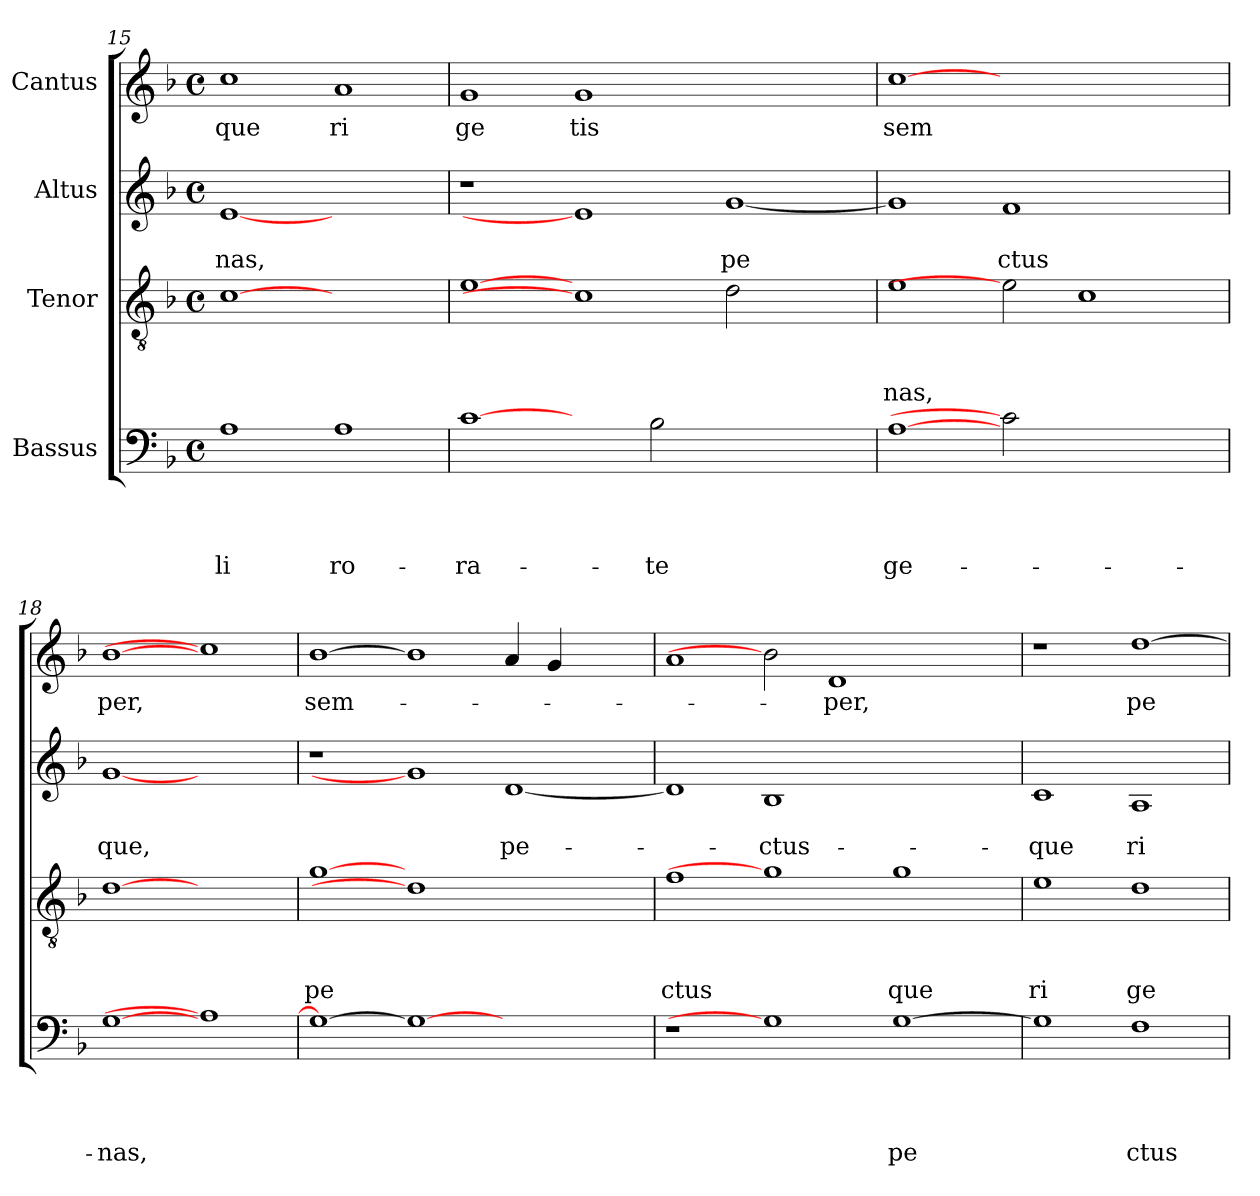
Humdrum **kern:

**kern	**text	**text	**text	**text	**kern	**text	**text	**text	**kern	**text	**text	**kern	**text
*part4	*part4	*part4	*part4	*part4	*part3	*part3	*part3	*part3	*part2	*part2	*part2	*part1	*part1
*staff4	*staff4	*staff4	*staff4	*staff4	*staff3	*staff3	*staff3	*staff3	*staff2	*staff2	*staff2	*staff1	*staff1
*I"Bassus	*	*	*	*	*I"Tenor	*	*	*	*I"Altus	*	*	*I"Cantus	*
*clefF4	*	*	*	*	*clefGv2	*	*	*	*clefG2	*	*	*clefG2	*
*k[b-]	*	*	*	*	*k[b-]	*	*	*	*k[b-]	*	*	*k[b-]	*
*F:	*	*	*	*	*F:	*	*	*	*F:	*	*	*F:	*
*M4/4	*	*	*	*	*M4/4	*	*	*	*M4/4	*	*	*M4/4	*
*met(c)	*	*	*	*	*met(c)	*	*	*	*met(c)	*	*	*met(c)	*
=15	=15	=15	=15	=15	=15	=15	=15	=15	=15	=15	=15	=15	=15
!	!	!	!	!LO:LY:b	!	!	!	!	!	!	!LO:LY:b	!	!LO:LY:b
1A	.	.	.	-li	[1c	.	.	.	[1e	.	nas,	1cc	que
!	!	!	!	!LO:LY:b	!	!	!	!	!	!	!	!	!LO:LY:b
1A	.	.	.	ro-	1ryy	.	.	.	1ryy	.	.	1a	ri
=16	=16	=16	=16	=16	=16	=16	=16	=16	=16	=16	=16	=16	=16
!	!	!	!	!LO:LY:b	!	!	!	!	!	!	!	!	!LO:LY:b
[1c	.	.	.	-ra-	[1e	.	.	.	1r	.	.	1g	ge
!	!	!	!	!	!	!	!	!	!	!	!	!	!LO:LY:b
2ryy	.	.	.	.	1c]	.	.	.	1e]	.	.	1g	tis
!	!	!	!	!LO:LY:b	!	!	!	!	!	!	!	!	!
2B-\	.	.	.	-te	.	.	.	.	.	.	.	.	.
!	!	!	!	!	!	!	!	!	!	!	!LO:LY:b	!	!
1ryy	.	.	.	.	2d\	.	.	.	[<1g	.	pe	1ryy	.
.	.	.	.	.	2ryy	.	.	.	.	.	.	.	.
=17	=17	=17	=17	=17	=17	=17	=17	=17	=17	=17	=17	=17	=17
!	!	!	!	!LO:LY:b	!	!	!	!LO:LY:b	!	!	!	!	!LO:LY:b
[1A	.	.	.	ge-	1e	.	.	nas,	1g]	.	.	[1cc	sem
!	!	!	!	!	!	!	!	!	!	!	!LO:LY:b	!	!
2c]	.	.	.	.	2e]	.	.	.	1f	.	ctus	1.ryy	.
1ryy	.	.	.	.	1c	.	.	.	.	.	.	.	.
.	.	.	.	.	.	.	.	.	2ryy	.	.	.	.
!!LO:LB:g=z
=18	=18	=18	=18	=18	=18	=18	=18	=18	=18	=18	=18	=18	=18
!	!	!	!	!LO:LY:b	!	!	!	!	!	!	!LO:LY:b	!	!LO:LY:b
[>1G	.	.	.	-nas,	[1d	.	.	.	[1g	.	que,	[1b-	per,
1A]	.	.	.	.	1ryy	.	.	.	1ryy	.	.	1cc]	.
=19	=19	=19	=19	=19	=19	=19	=19	=19	=19	=19	=19	=19	=19
!	!	!	!	!	!	!	!	!LO:LY:b	!	!	!	!	!LO:LY:b
1G_	.	.	.	.	[1g	.	.	pe	1r	.	.	[1b-	sem-
1G_	.	.	.	.	1d]	.	.	.	1g]	.	.	1b-]	.
!	!	!	!	!	!	!	!	!	!	!	!LO:LY:b	!	!
1ryy	.	.	.	.	1ryy	.	.	.	[<1d	.	pe-	4a/	.
.	.	.	.	.	.	.	.	.	.	.	.	4g/	.
.	.	.	.	.	.	.	.	.	.	.	.	2ryy	.
=20	=20	=20	=20	=20	=20	=20	=20	=20	=20	=20	=20	=20	=20
!	!	!	!	!	!	!	!	!LO:LY:b	!	!	!	!	!
1r	.	.	.	.	1f	.	.	ctus	1d]	.	.	1a	.
!	!	!	!	!	!	!	!	!	!	!	!LO:LY:b	!	!
1G]	.	.	.	.	1g]	.	.	.	1B-	.	-ctus-	2b-]	.
!	!	!	!	!	!	!	!	!	!	!	!	!	!LO:LY:b
.	.	.	.	.	.	.	.	.	.	.	.	1d	-per,
!	!	!	!	!LO:LY:b	!	!	!	!LO:LY:b	!	!	!	!	!
[>1G	.	.	.	pe	1g	.	.	que	1ryy	.	.	.	.
.	.	.	.	.	.	.	.	.	.	.	.	2ryy	.
=21	=21	=21	=21	=21	=21	=21	=21	=21	=21	=21	=21	=21	=21
!	!	!	!	!	!	!	!	!LO:LY:b	!	!	!LO:LY:b	!	!
1G]	.	.	.	.	1e	.	.	ri	1c	.	-que	1r	.
!	!	!	!	!LO:LY:b	!	!	!	!LO:LY:b	!	!	!LO:LY:b	!	!LO:LY:b
1F	.	.	.	ctus	1d	.	.	ge	1A	.	ri-	[>1dd	pe-
=	=	=	=	=	=	=	=	=	=	=	=	=	=
*-	*-	*-	*-	*-	*-	*-	*-	*-	*-	*-	*-	*-	*-
